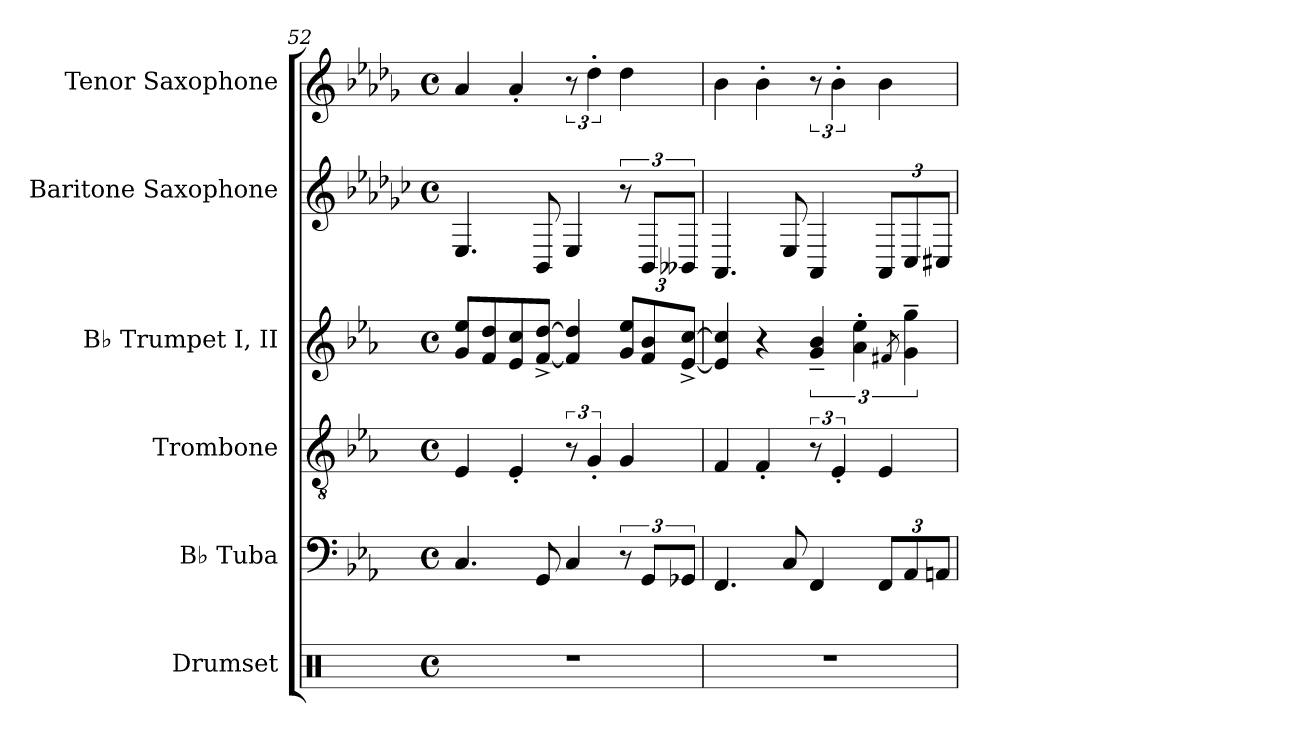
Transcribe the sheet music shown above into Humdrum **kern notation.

**kern	**kern	**kern	**kern	**kern	**kern
*part6	*part5	*part4	*part3	*part2	*part1
*staff6	*staff5	*staff4	*staff3	*staff2	*staff1
*I"Drumset	*I"B♭ Tuba	*I"Trombone	*I"B♭ Trumpet I, II	*I"Baritone Saxophone	*I"Tenor Saxophone
*I'D. Set	*I'B♭ Tba.	*I'Tbn.	*I'B♭ Tpt. I, II	*I'Bar. Sax.	*I'T. Sax.
*clefX	*clefF4	*clefGv2	*clefG2	*clefG2	*clefG2
*	*	*ITrd1c2	*ITrd1c2	*ITrd12c21	*ITrd8c14
*k[]	*k[b-e-a-]	*k[b-e-a-d-g-]	*k[b-e-a-d-g-]	*k[b-e-a-d-g-c-]	*k[b-e-a-d-g-]
*M4/4	*M4/4	*M4/4	*M4/4	*M4/4	*M4/4
*met(c)	*met(c)	*met(c)	*met(c)	*met(c)	*met(c)
=52	=52	=52	=52	=52	=52
1r	4.C	4D-	8f 8dd-L	4.EE-	4A-
.	.	.	8e- 8cc	.	.
.	.	4D-'	8d- 8b-	.	4A-'
.	8GG	.	[8e-^ [8cc^J	8BBB-	.
.	4C	12r	4e-] 4cc]	4EE-	12r
.	.	6F'	.	.	6d-'
*	*	*	*Xbrackettup	*	*
.	12r	4F	12f 12dd-L	12r	4d-
.	12GGL	.	12e- 12a-	12BBB-L	.
.	12GG-XJ	.	[12d-^ [12b-^J	12BBB--XJ	.
=53	=53	=53	=53	=53	=53
1r	4.FF	4E-	4d-] 4b-]	4.AAA-	4B-
.	.	4E-'	4r	.	4B-'
.	8C	.	.	8EE-	.
*	*	*	*brackettup	*	*
.	4FF	12r	6f~ 6a-~	4AAA-	12r
.	.	6D-'	.	.	6B-'
.	.	.	6g-' 6dd-'	.	.
*	*Xbrackettup	*	*	*Xbrackettup	*
.	12FFL	4D-	.	12AAA-L	4B-
.	.	.	8qen	.	.
.	12AA-	.	6f~ 6ff~	12CC-	.
.	12AAnJ	.	.	12CC#XJ	.
=	=	=	=	=	=
*-	*-	*-	*-	*-	*-
